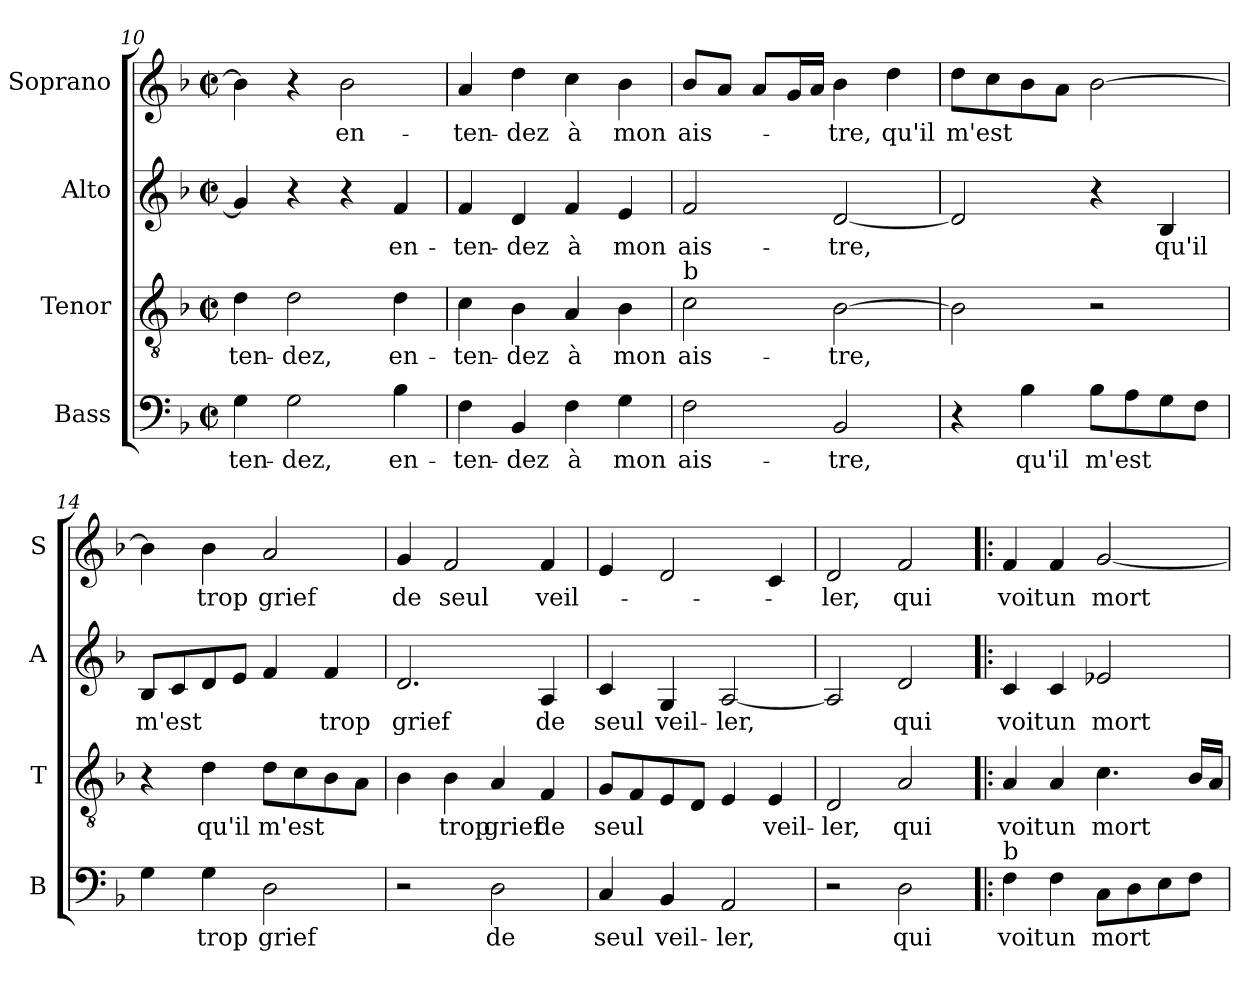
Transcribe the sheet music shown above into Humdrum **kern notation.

**kern	**text	**kern	**text	**kern	**text	**kern	**text
*part4	*part4	*part3	*part3	*part2	*part2	*part1	*part1
*staff4	*staff4	*staff3	*staff3	*staff2	*staff2	*staff1	*staff1
*I"Bass	*	*I"Tenor	*	*I"Alto	*	*I"Soprano	*
*I'B	*	*I'T	*	*I'A	*	*I'S	*
!!LO:PB:g=z
*clefF4	*	*clefGv2	*	*clefG2	*	*clefG2	*
*k[b-]	*	*k[b-]	*	*k[b-]	*	*k[b-]	*
*F:	*	*F:	*	*F:	*	*F:	*
*M2/2	*	*M2/2	*	*M2/2	*	*M2/2	*
*met(c|)	*	*met(c|)	*	*met(c|)	*	*met(c|)	*
=10	=10	=10	=10	=10	=10	=10	=10
!	!LO:LY:b	!	!LO:LY:b	!	!	!	!
4G\	-ten-	4d\	-ten-	4g/]	.	4b-\]	.
!	!LO:LY:b	!	!LO:LY:b	!	!	!	!
2G\	-dez,	2d\	-dez,	4r	.	4r	.
!	!	!	!	!	!	!	!LO:LY:b
.	.	.	.	4r	.	2b-\	en-
!	!LO:LY:b	!	!LO:LY:b	!	!LO:LY:b	!	!
4B-\	en-	4d\	en-	4f/	en-	.	.
=11	=11	=11	=11	=11	=11	=11	=11
!	!LO:LY:b	!	!LO:LY:b	!	!LO:LY:b	!	!LO:LY:b
4F\	-ten-	4c\	-ten-	4f/	-ten-	4a/	-ten-
!	!LO:LY:b	!	!LO:LY:b	!	!LO:LY:b	!	!LO:LY:b
4BB-/	-dez	4B-\	-dez	4d/	-dez	4dd\	-dez
!	!LO:LY:b	!	!LO:LY:b	!	!LO:LY:b	!	!LO:LY:b
4F\	à	4A/	à	4f/	à	4cc\	à
!	!LO:LY:b	!	!LO:LY:b	!	!LO:LY:b	!	!LO:LY:b
4G\	mon	4B-\	mon	4e/	mon	4b-\	mon
=12	=12	=12	=12	=12	=12	=12	=12
!	!	!LO:TX:a:t=b	!	!	!	!	!
!	!LO:LY:b	!	!LO:LY:b	!	!LO:LY:b	!	!LO:LY:b
2F\	ais-	2c\	ais-	2f/	ais-	8b-/L	ais-
.	.	.	.	.	.	8a/J	.
.	.	.	.	.	.	8a/L	.
.	.	.	.	.	.	16g/L	.
.	.	.	.	.	.	16a/JJ	.
!	!LO:LY:b	!	!LO:LY:b	!	!LO:LY:b	!	!LO:LY:b
2BB-/	-tre,	[2B-\	-tre,	[2d/	-tre,	4b-\	-tre,
!	!	!	!	!	!	!	!LO:LY:b
.	.	.	.	.	.	4dd\	qu'il
=13	=13	=13	=13	=13	=13	=13	=13
!	!	!	!	!	!	!	!LO:LY:b
4r	.	2B-\]	.	2d/]	.	8dd\L	m'est
.	.	.	.	.	.	8cc\	.
!	!LO:LY:b	!	!	!	!	!	!
4B-\	qu'il	.	.	.	.	8b-\	.
.	.	.	.	.	.	8a\J	.
!	!LO:LY:b	!	!	!	!	!	!
8B-\L	m'est	2r	.	4r	.	[2b-\	.
8A\	.	.	.	.	.	.	.
!	!	!	!	!	!LO:LY:b	!	!
8G\	.	.	.	4B-/	qu'il	.	.
8F\J	.	.	.	.	.	.	.
!!LO:LB:g=z
=14	=14	=14	=14	=14	=14	=14	=14
!	!	!	!	!	!LO:LY:b	!	!
4G\	.	4r	.	8B-/L	m'est	4b-\]	.
.	.	.	.	8c/	.	.	.
!	!LO:LY:b	!	!LO:LY:b	!	!	!	!LO:LY:b
4G\	trop	4d\	qu'il	8d/	.	4b-\	trop
.	.	.	.	8e/J	.	.	.
!	!LO:LY:b	!	!LO:LY:b	!	!	!	!LO:LY:b
2D\	grief	8d\L	m'est	4f/	.	2a/	grief
.	.	8c\	.	.	.	.	.
!	!	!	!	!	!LO:LY:b	!	!
.	.	8B-\	.	4f/	trop	.	.
.	.	8A\J	.	.	.	.	.
=15	=15	=15	=15	=15	=15	=15	=15
!	!	!	!	!	!LO:LY:b	!	!LO:LY:b
2r	.	4B-\	.	2.d/	grief	4g/	de
!	!	!	!LO:LY:b	!	!	!	!LO:LY:b
.	.	4B-\	trop	.	.	2f/	seul
!	!LO:LY:b	!	!LO:LY:b	!	!	!	!
2D\	de	4A/	grief	.	.	.	.
!	!	!	!LO:LY:b	!	!LO:LY:b	!	!LO:LY:b
.	.	4F/	de	4A/	de	4f/	veil-
=16	=16	=16	=16	=16	=16	=16	=16
!	!LO:LY:b	!	!LO:LY:b	!	!LO:LY:b	!	!
4C/	seul	8G/L	seul	4c/	seul	4e/	.
.	.	8F/	.	.	.	.	.
!	!LO:LY:b	!	!	!	!LO:LY:b	!	!
4BB-/	veil-	8E/	.	4G/	veil-	2d/	.
.	.	8D/J	.	.	.	.	.
!	!LO:LY:b	!	!	!	!LO:LY:b	!	!
2AA/	-ler,	4E/	.	[2A/	-ler,	.	.
!	!	!	!LO:LY:b	!	!	!	!
.	.	4E/	veil-	.	.	4c/	.
=17	=17	=17	=17	=17	=17	=17	=17
!	!	!	!LO:LY:b	!	!	!	!LO:LY:b
2r	.	2D/	-ler,	2A/]	.	2d/	-ler,
!	!LO:LY:b	!	!LO:LY:b	!	!LO:LY:b	!	!LO:LY:b
2D\	qui	2A/	qui	2d/	qui	2f/	qui
!!LO:LB:g=z
=18!|:	=18!|:	=18!|:	=18!|:	=18!|:	=18!|:	=18!|:	=18!|:
!LO:TX:a:t=b	!	!	!	!	!	!	!
!	!LO:LY:b	!	!LO:LY:b	!	!LO:LY:b	!	!LO:LY:b
4F\	voit	4A/	voit	4c/	voit	4f/	voit
!	!LO:LY:b	!	!LO:LY:b	!	!LO:LY:b	!	!LO:LY:b
4F\	un	4A/	un	4c/	un	4f/	un
!	!LO:LY:b	!	!LO:LY:b	!	!LO:LY:b	!	!LO:LY:b
8C\L	mort	4.c\	mort	2e-X/	mort	[2g/	mort
8D\	.	.	.	.	.	.	.
8E\	.	.	.	.	.	.	.
8F\J	.	16B-/LL	.	.	.	.	.
.	.	16A/JJ	.	.	.	.	.
=	=	=	=	=	=	=	=
*-	*-	*-	*-	*-	*-	*-	*-
